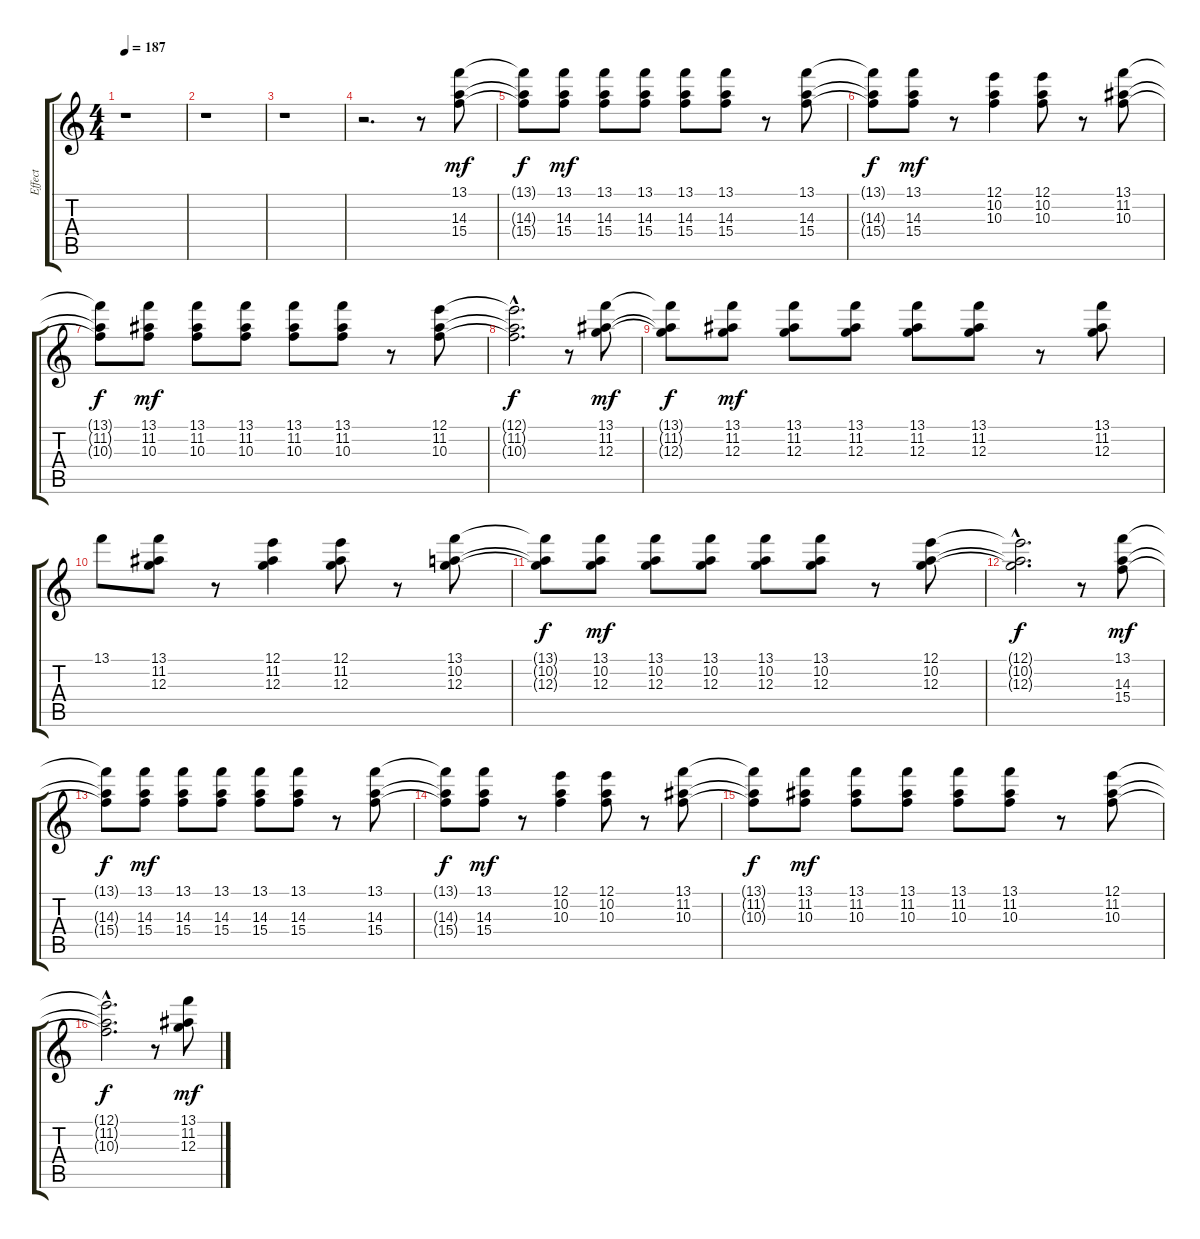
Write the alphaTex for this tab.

\track ("Effect" "Effect") {instrument electricguitarclean}
\staff {score tabs}
\tuning (E4 B3 G3 D3 A2 E2) {hide}
\ts (4 4)
\tempo 187
\clef g2
\ks c
r.1{dy mf} |
r.1 |
r.1 |
r.2{d} r.8 (13.1 14.3 15.4).8 |
(13.1{t} 14.3{t} 15.4{t}).8{dy f} (13.1 14.3 15.4).8{dy mf} (13.1 14.3 15.4).8 (13.1 14.3 15.4).8 (13.1 14.3 15.4).8 (13.1 14.3 15.4).8 r.8 (13.1 14.3 15.4).8 |
(13.1{t} 14.3{t} 15.4{t}).8{dy f} (13.1 14.3 15.4).8{dy mf} r.8 (12.1 10.2 10.3).4 (12.1 10.2 10.3).8 r.8 (13.1 11.2 10.3).8 |
(13.1{t} 11.2{t} 10.3{t}).8{dy f} (13.1 11.2 10.3).8{dy mf} (13.1 11.2 10.3).8 (13.1 11.2 10.3).8 (13.1 11.2 10.3).8 (13.1 11.2 10.3).8 r.8 (12.1 11.2 10.3).8 |
(12.1{hac t} 11.2{hac t} 10.3{hac t}).2{d dy f} r.8 (13.1 11.2 12.3).8{dy mf} |
(13.1{t} 11.2{t} 12.3{t}).8{dy f} (13.1 11.2 12.3).8{dy mf} (13.1 11.2 12.3).8 (13.1 11.2 12.3).8 (13.1 11.2 12.3).8 (13.1 11.2 12.3).8 r.8 (13.1 11.2 12.3).8 |
13.1.8 (13.1 11.2 12.3).8 r.8 (12.1 11.2 12.3).4 (12.1 11.2 12.3).8 r.8 (13.1 10.2 12.3).8 |
(13.1{t} 10.2{t} 12.3{t}).8{dy f} (13.1 10.2 12.3).8{dy mf} (13.1 10.2 12.3).8 (13.1 10.2 12.3).8 (13.1 10.2 12.3).8 (13.1 10.2 12.3).8 r.8 (12.1 10.2 12.3).8 |
(12.1{hac t} 10.2{hac t} 12.3{hac t}).2{d dy f} r.8 (13.1 14.3 15.4).8{dy mf} |
(13.1{t} 14.3{t} 15.4{t}).8{dy f} (13.1 14.3 15.4).8{dy mf} (13.1 14.3 15.4).8 (13.1 14.3 15.4).8 (13.1 14.3 15.4).8 (13.1 14.3 15.4).8 r.8 (13.1 14.3 15.4).8 |
(13.1{t} 14.3{t} 15.4{t}).8{dy f} (13.1 14.3 15.4).8{dy mf} r.8 (12.1 10.2 10.3).4 (12.1 10.2 10.3).8 r.8 (13.1 11.2 10.3).8 |
(13.1{t} 11.2{t} 10.3{t}).8{dy f} (13.1 11.2 10.3).8{dy mf} (13.1 11.2 10.3).8 (13.1 11.2 10.3).8 (13.1 11.2 10.3).8 (13.1 11.2 10.3).8 r.8 (12.1 11.2 10.3).8 |
(12.1{hac t} 11.2{hac t} 10.3{hac t}).2{d dy f} r.8 (13.1 11.2 12.3).8{dy mf}
